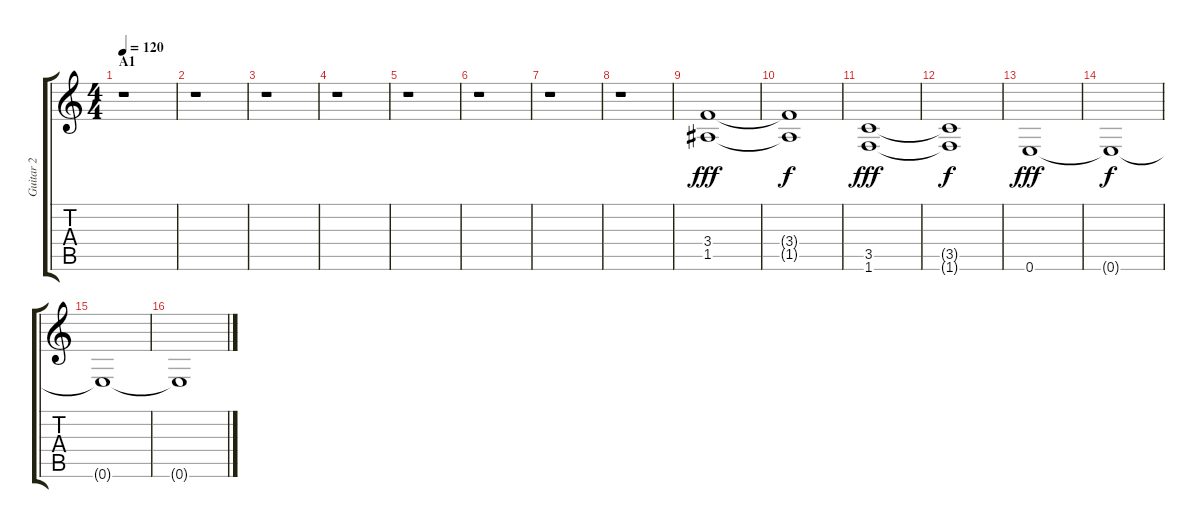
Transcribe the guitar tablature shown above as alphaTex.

\track ("Guitar 2" "Guitar 2") {instrument distortionguitar}
\staff {score tabs}
\tuning (E4 B3 G3 D3 A2 E2) {hide}
\ts (4 4)
\section ("" "A1")
\tempo 120
\clef g2
\ks c
r.1{dy f} |
r.1 |
r.1 |
r.1 |
r.1 |
r.1 |
r.1 |
r.1 |
(3.4 1.5).1{dy fff} |
(3.4{t} 1.5{t}).1{dy f} |
(3.5 1.6).1{dy fff} |
(3.5{t} 1.6{t}).1{dy f} |
0.6.1{dy fff} |
0.6{t}.1{dy f} |
0.6{t}.1 |
0.6{t}.1
